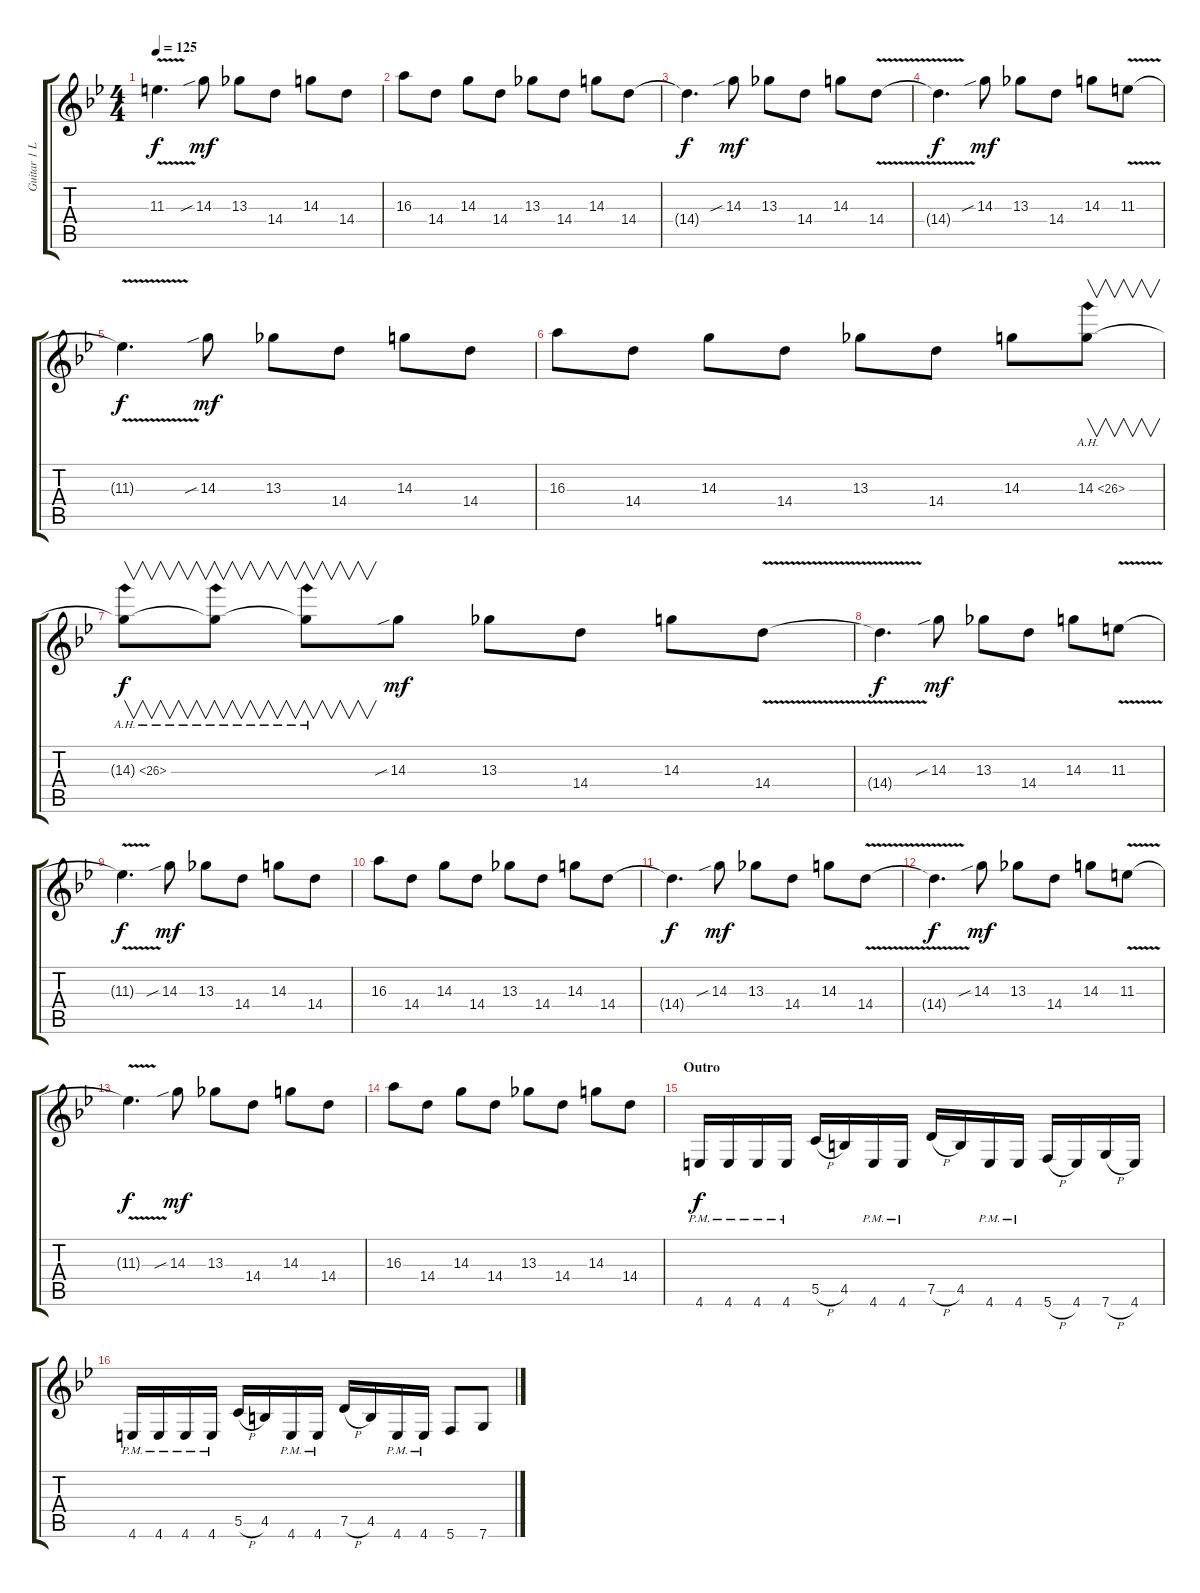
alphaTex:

\track ("Guitar 1 Left" "Guitar 1 L") {instrument distortionguitar}
\staff {score tabs}
\tuning (D4 A3 F3 C3 G2 C2) {hide}
\ts (4 4)
\tempo 125
\clef g2
\ks bb
11.3{v t}.4{d dy f} 14.3{sib}.8{dy mf} 13.3.8 14.4.8 14.3.8 14.4.8 |
16.3.8 14.4.8 14.3.8 14.4.8 13.3.8 14.4.8 14.3.8 14.4.8 |
14.4{t}.4{d dy f} 14.3{sib}.8{dy mf} 13.3.8 14.4.8 14.3.8 14.4{v}.8 |
14.4{v t}.4{d dy f} 14.3{sib}.8{dy mf} 13.3.8 14.4.8 14.3.8 11.3{v}.8 |
11.3{v t}.4{d dy f} 14.3{sib}.8{dy mf} 13.3.8 14.4.8 14.3.8 14.4.8 |
16.3.8 14.4.8 14.3.8 14.4.8 13.3.8 14.4.8 14.3.8 14.3{ah 12}.8{v} |
14.3{ah 12 t}.8{v dy f} 14.3{ah 12 t}.8{v} 14.3{ah 12 t}.8{v} 14.3{sib}.8{dy mf} 13.3.8 14.4.8 14.3.8 14.4{v}.8 |
14.4{v t}.4{d dy f} 14.3{sib}.8{dy mf} 13.3.8 14.4.8 14.3.8 11.3{v}.8 |
11.3{v t}.4{d dy f} 14.3{sib}.8{dy mf} 13.3.8 14.4.8 14.3.8 14.4.8 |
16.3.8 14.4.8 14.3.8 14.4.8 13.3.8 14.4.8 14.3.8 14.4.8 |
14.4{t}.4{d dy f} 14.3{sib}.8{dy mf} 13.3.8 14.4.8 14.3.8 14.4{v}.8 |
14.4{v t}.4{d dy f} 14.3{sib}.8{dy mf} 13.3.8 14.4.8 14.3.8 11.3{v}.8 |
11.3{v t}.4{d dy f} 14.3{sib}.8{dy mf} 13.3.8 14.4.8 14.3.8 14.4.8 |
16.3.8 14.4.8 14.3.8 14.4.8 13.3.8 14.4.8 14.3.8 14.4.8 |
\section ("" "Outro")
4.6{pm}.16{dy f} 4.6{pm}.16 4.6{pm}.16 4.6{pm}.16 5.5{h}.16 4.5.16 4.6{pm}.16 4.6{pm}.16 7.5{h}.16 4.5.16 4.6{pm}.16 4.6{pm}.16 5.6{h}.16 4.6.16 7.6{h}.16 4.6.16 |
4.6{pm}.16 4.6{pm}.16 4.6{pm}.16 4.6{pm}.16 5.5{h}.16 4.5.16 4.6{pm}.16 4.6{pm}.16 7.5{h}.16 4.5.16 4.6{pm}.16 4.6{pm}.16 5.6.8 7.6.8
